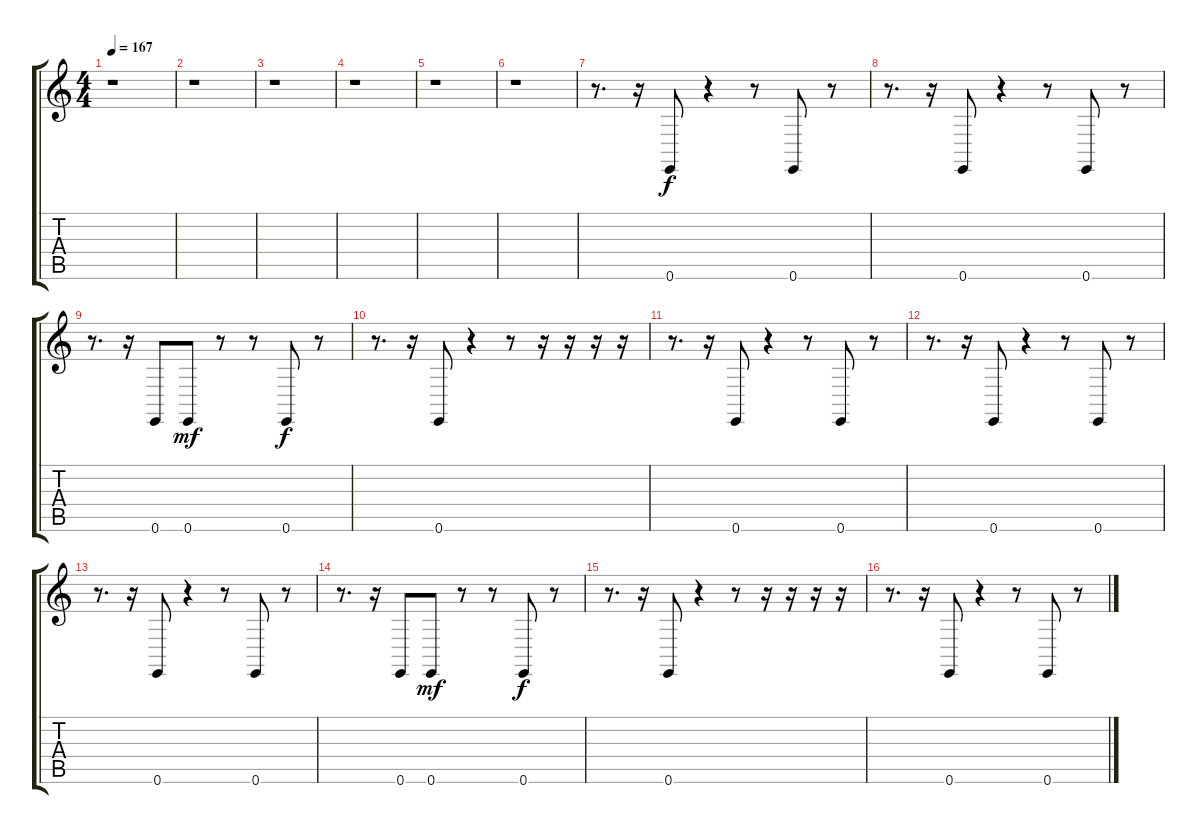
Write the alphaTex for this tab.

\track "" {instrument brightacousticpiano}
\staff {score tabs}
\tuning (E4 B3 G3 D3 A2 E2) {hide}
\ts (4 4)
\tempo 167
\clef g2
\ks c
r.1{dy mf} |
r.1 |
r.1 |
r.1 |
r.1 |
r.1 |
r.8{d} r.16 0.6.8{dy f} r.4 r.8 0.6.8 r.8 |
r.8{d} r.16 0.6.8 r.4 r.8 0.6.8 r.8 |
r.8{d} r.16 0.6.8 0.6.8{dy mf} r.8 r.8 0.6.8{dy f} r.8 |
r.8{d} r.16 0.6.8 r.4 r.8 r.16 r.16 r.16 r.16 |
r.8{d} r.16 0.6.8 r.4 r.8 0.6.8 r.8 |
r.8{d} r.16 0.6.8 r.4 r.8 0.6.8 r.8 |
r.8{d} r.16 0.6.8 r.4 r.8 0.6.8 r.8 |
r.8{d} r.16 0.6.8 0.6.8{dy mf} r.8 r.8 0.6.8{dy f} r.8 |
r.8{d} r.16 0.6.8 r.4 r.8 r.16 r.16 r.16 r.16 |
r.8{d} r.16 0.6.8 r.4 r.8 0.6.8 r.8
